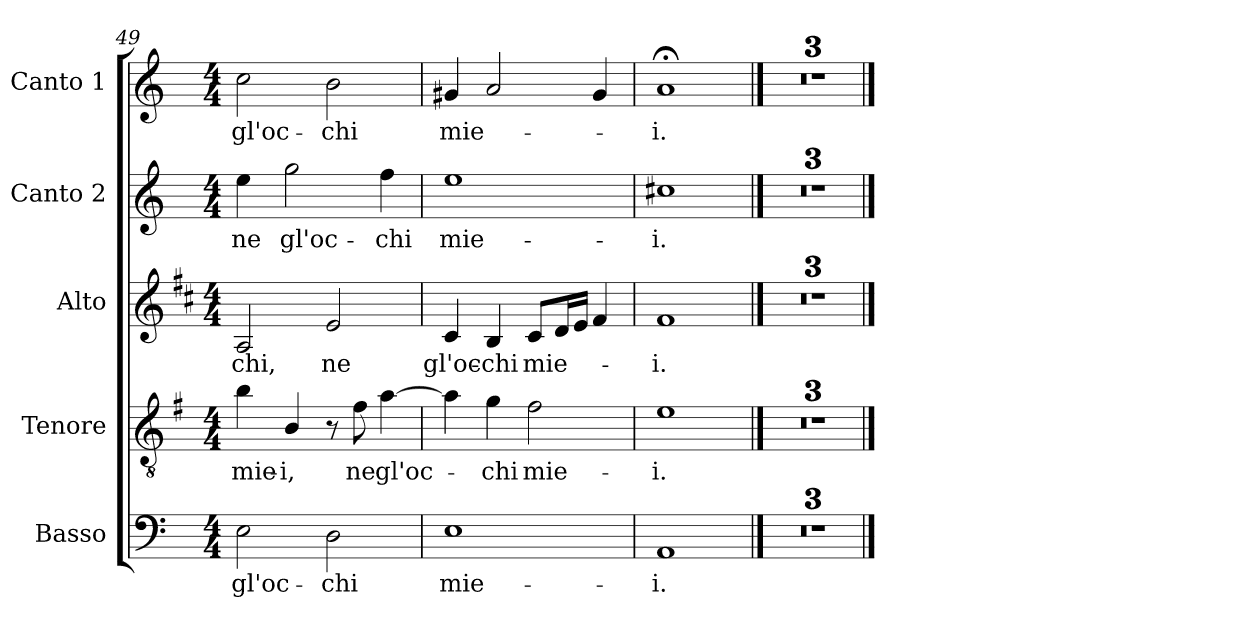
**kern	**text	**kern	**text	**kern	**text	**kern	**text	**kern	**text
*part5	*part5	*part4	*part4	*part3	*part3	*part2	*part2	*part1	*part1
*staff5	*staff5	*staff4	*staff4	*staff3	*staff3	*staff2	*staff2	*staff1	*staff1
*I"Basso	*	*I"Tenore	*	*I"Alto	*	*I"Canto 2	*	*I"Canto 1	*
*I'B	*	*I'T	*	*I'A	*	*I'C2	*	*I'C1	*
*clefF4	*	*clefGv2	*	*clefG2	*	*clefG2	*	*clefG2	*
*	*	*ITrd4c7	*	*ITrd1c2	*	*	*	*	*
*k[]	*	*k[]	*	*k[]	*	*k[]	*	*k[]	*
*C:	*	*C:	*	*C:	*	*C:	*	*C:	*
*M4/4	*	*M4/4	*	*M4/4	*	*M4/4	*	*M4/4	*
=49	=49	=49	=49	=49	=49	=49	=49	=49	=49
!	!LO:LY:b	!	!LO:LY:b	!	!LO:LY:b	!	!LO:LY:b	!	!LO:LY:b
2E\	gl'oc-	4e\	mie-	2G/	-chi,	4ee\	ne	2cc\	gl'oc-
!	!	!	!LO:LY:b	!	!	!	!LO:LY:b	!	!
.	.	4E/	-i,	.	.	2gg\	gl'oc-	.	.
!	!LO:LY:b	!	!	!	!LO:LY:b	!	!	!	!LO:LY:b
2D\	-chi	8r	.	2d/	ne	.	.	2b\	-chi
!	!	!	!LO:LY:b	!	!	!	!	!	!
.	.	8B\	ne	.	.	.	.	.	.
!	!	!	!LO:LY:b	!	!	!	!LO:LY:b	!	!
.	.	[4d\	gl'oc-	.	.	4ff\	-chi	.	.
!!LO:LB:g=z
=50	=50	=50	=50	=50	=50	=50	=50	=50	=50
!	!LO:LY:b	!	!	!	!LO:LY:b	!	!LO:LY:b	!	!LO:LY:b
1E	mie-	4d\]	.	4B/	gl'oc-	1ee	mie-	4g#X/	mie-
!	!	!	!LO:LY:b	!	!LO:LY:b	!	!	!	!
.	.	4c\	-chi	4A/	-chi	.	.	2a/	.
!	!	!	!LO:LY:b	!	!LO:LY:b	!	!	!	!
.	.	2B\	mie-	8B/L	mie-	.	.	.	.
.	.	.	.	16c/L	.	.	.	.	.
.	.	.	.	16d/JJ	.	.	.	.	.
.	.	.	.	4e/	.	.	.	4g#/	.
=51	=51	=51	=51	=51	=51	=51	=51	=51	=51
!	!LO:LY:b	!	!LO:LY:b	!	!LO:LY:b	!	!LO:LY:b	!	!LO:LY:b
1AA	-i.	1A	-i.	1e	-i.	1cc#X	-i.	1a;<	-i.
==52	==52	==52	==52	==52	==52	==52	==52	==52	==52
1r	.	1r	.	1r	.	1r	.	1r	.
=53	=53	=53	=53	=53	=53	=53	=53	=53	=53
1r	.	1r	.	1r	.	1r	.	1r	.
=54	=54	=54	=54	=54	=54	=54	=54	=54	=54
1r	.	1r	.	1r	.	1r	.	1r	.
==	==	==	==	==	==	==	==	==	==
*-	*-	*-	*-	*-	*-	*-	*-	*-	*-
